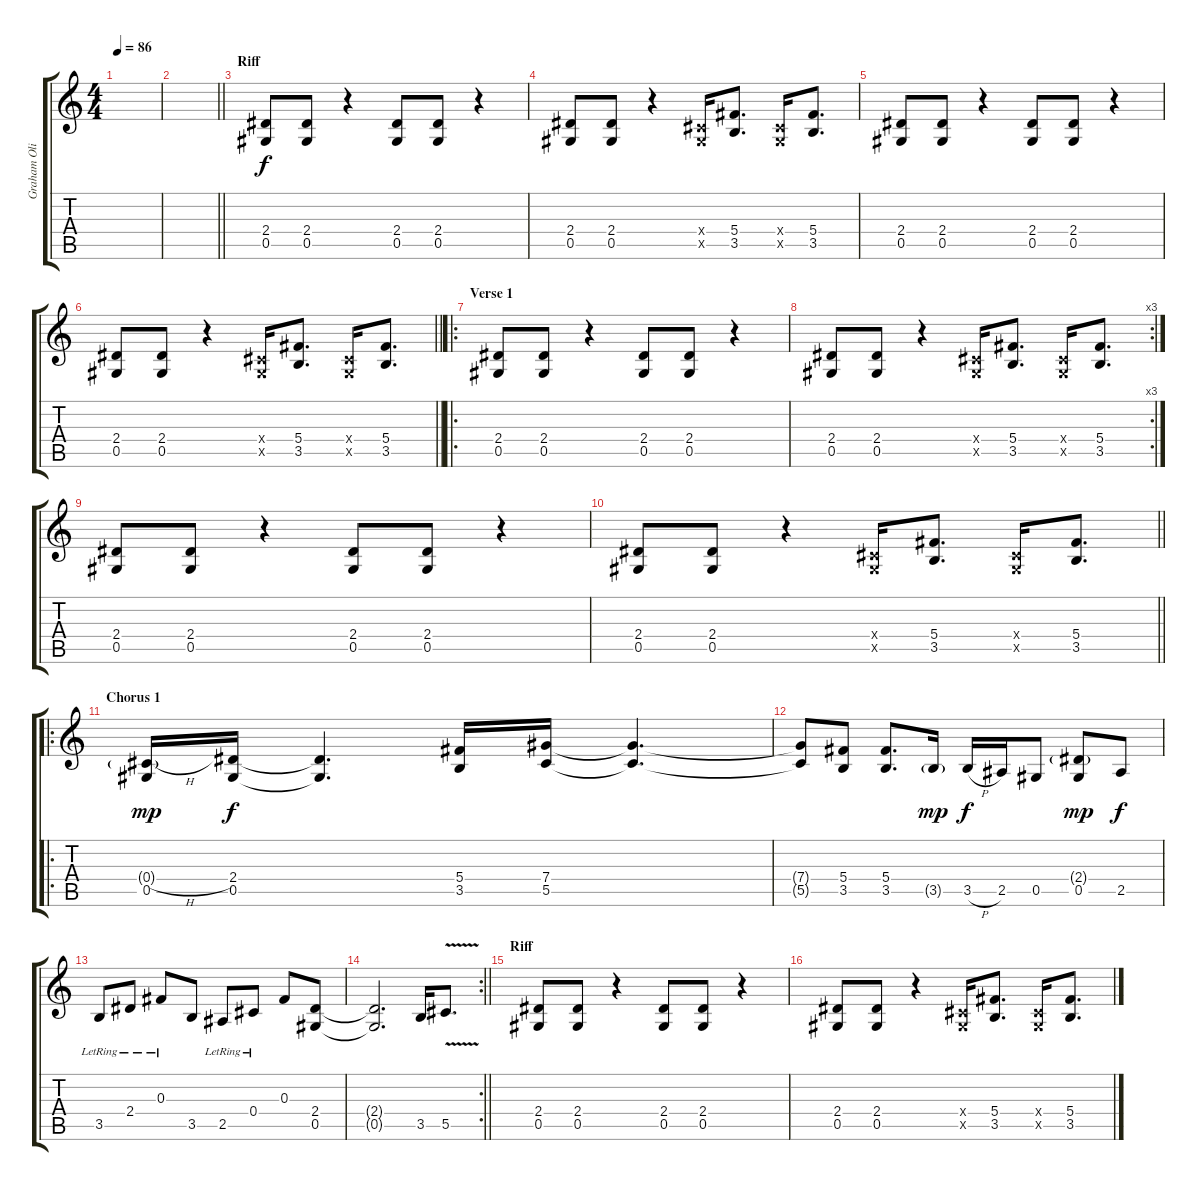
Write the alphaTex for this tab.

\track ("Graham Oliver" "Graham Oli") {instrument overdrivenguitar}
\staff {score tabs}
\tuning (Eb4 Bb3 Gb3 Db3 Ab2 Eb2) {hide}
\ts (4 4)
\tempo 86
\clef g2
\ks c
|
\barLineRight lightlight
|
\section ("" "Riff")
(2.4 0.5).8 (2.4 0.5).8 r.4 (2.4 0.5).8 (2.4 0.5).8 r.4 |
(2.4 0.5).8 (2.4 0.5).8 r.4 (0.4{x} 0.5{x}).16 (5.4 3.5).8{d} (0.4{x} 0.5{x}).16 (5.4 3.5).8{d} |
(2.4 0.5).8 (2.4 0.5).8 r.4 (2.4 0.5).8 (2.4 0.5).8 r.4 |
\barLineRight lightlight
(2.4 0.5).8 (2.4 0.5).8 r.4 (0.4{x} 0.5{x}).16 (5.4 3.5).8{d} (0.4{x} 0.5{x}).16 (5.4 3.5).8{d} |
\ro
\section ("" "Verse 1")
(2.4 0.5).8 (2.4 0.5).8 r.4 (2.4 0.5).8 (2.4 0.5).8 r.4 |
\rc 3
(2.4 0.5).8 (2.4 0.5).8 r.4 (0.4{x} 0.5{x}).16 (5.4 3.5).8{d} (0.4{x} 0.5{x}).16 (5.4 3.5).8{d} |
(2.4 0.5).8 (2.4 0.5).8 r.4 (2.4 0.5).8 (2.4 0.5).8 r.4 |
\barLineRight lightlight
(2.4 0.5).8 (2.4 0.5).8 r.4 (0.4{x} 0.5{x}).16 (5.4 3.5).8{d} (0.4{x} 0.5{x}).16 (5.4 3.5).8{d} |
\ro
\section ("" "Chorus 1")
(0.4{h g} 0.5).16{dy mp} (2.4 0.5).16{dy f} (2.4{t} 0.5{t}).4{d} (5.4 3.5).16 (7.4 5.5).16 (7.4{t} 5.5{t}).4{d} |
(7.4{t} 5.5{t}).8 (5.4 3.5).8 (5.4 3.5).8{d} 3.5{g}.16{dy mp} 3.5{h}.16{dy f} 2.5.16 0.5.8 (2.4{g} 0.5).8{dy mp} 2.5.8{dy f} |
3.5{lr}.8 2.4{lr}.8 0.3{lr}.8 3.5.8 2.5{lr}.8 0.4{lr}.8 0.3.8 (2.4 0.5).8 |
\rc 2
\barLineRight lightlight
(2.4{t} 0.5{t}).2{d} 3.5.16 5.5{v}.8{d} |
\section ("" "Riff")
(2.4 0.5).8 (2.4 0.5).8 r.4 (2.4 0.5).8 (2.4 0.5).8 r.4 |
(2.4 0.5).8 (2.4 0.5).8 r.4 (0.4{x} 0.5{x}).16 (5.4 3.5).8{d} (0.4{x} 0.5{x}).16 (5.4 3.5).8{d}
